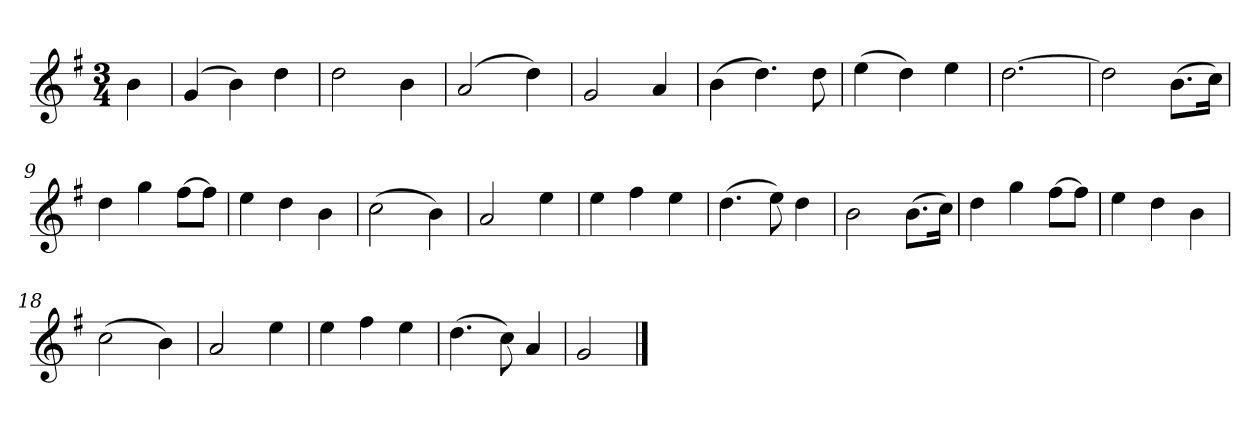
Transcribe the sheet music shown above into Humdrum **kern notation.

**kern
*part1
*staff1
*k[f#]
*M3/4
*MM100
=
4b
=1
(4g
4b)
4dd
=2
2dd
4b
=3
(2a
4dd)
=4
2g
4a
=5
(4b
4.dd)
8dd
=6
(4ee
4dd)
4ee
=7
[2.dd
=8
2dd]
(8.bL
16ccJk)
=9
4dd
4gg
[8ff#L
8ff#J]
=10
4ee
4dd
4b
=11
(2cc
4b)
=12
2a
4ee
=13
4ee
4ff#
4ee
=14
(4.dd
8ee)
4dd
=15
2b
(8.bL
16ccJk)
=16
4dd
4gg
[8ff#L
8ff#J]
=17
4ee
4dd
4b
=18
(2cc
4b)
=19
2a
4ee
=20
4ee
4ff#
4ee
=21
(4.dd
8cc)
4a
=22
2g
==
*-
